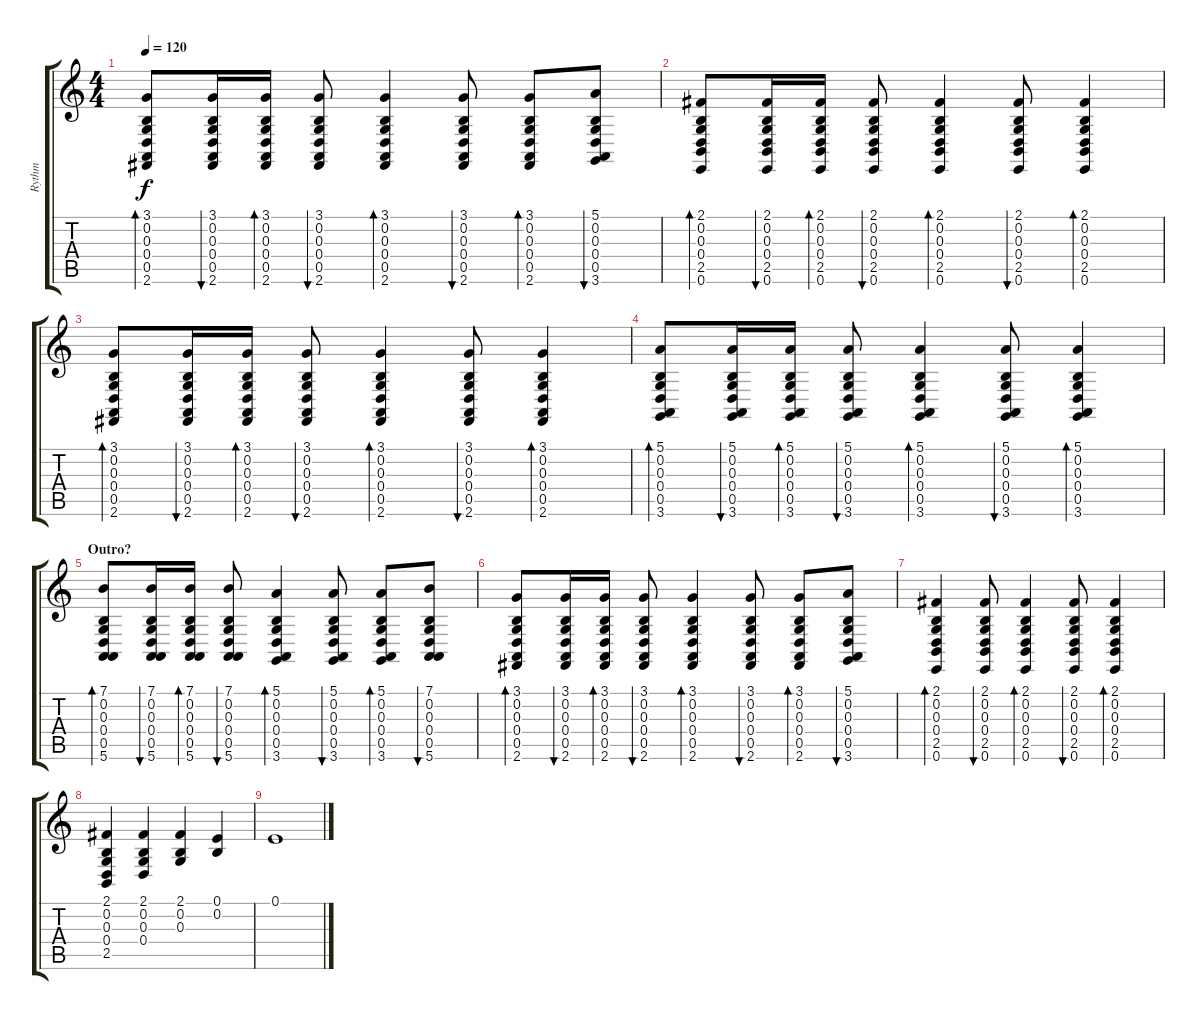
\track ("Rythm" "Rythm") {instrument cello}
\staff {score tabs}
\tuning (E4 B3 G3 D3 A2 E2) {hide}
\ts (4 4)
\tempo 120
\clef g2
\ks c
(3.1 0.2 0.3 0.4 0.5 2.6).8{bd 60 dy f} (3.1 0.2 0.3 0.4 0.5 2.6).16{bu 60} (3.1 0.2 0.3 0.4 0.5 2.6).16{bd 60} (3.1 0.2 0.3 0.4 0.5 2.6).8{bu 60} (3.1 0.2 0.3 0.4 0.5 2.6).4{bd 60} (3.1 0.2 0.3 0.4 0.5 2.6).8{bu 60} (3.1 0.2 0.3 0.4 0.5 2.6).8{bd 60} (5.1 0.2 0.3 0.4 0.5 3.6).8{bu 60} |
(2.1 0.2 0.3 0.4 2.5 0.6).8{bd 60} (2.1 0.2 0.3 0.4 2.5 0.6).16{bu 60} (2.1 0.2 0.3 0.4 2.5 0.6).16{bd 60} (2.1 0.2 0.3 0.4 2.5 0.6).8{bu 60} (2.1 0.2 0.3 0.4 2.5 0.6).4{bd 60} (2.1 0.2 0.3 0.4 2.5 0.6).8{bu 60} (2.1 0.2 0.3 0.4 2.5 0.6).4{bd 60} |
(3.1 0.2 0.3 0.4 0.5 2.6).8{bd 60} (3.1 0.2 0.3 0.4 0.5 2.6).16{bu 60} (3.1 0.2 0.3 0.4 0.5 2.6).16{bd 60} (3.1 0.2 0.3 0.4 0.5 2.6).8{bu 60} (3.1 0.2 0.3 0.4 0.5 2.6).4{bd 60} (3.1 0.2 0.3 0.4 0.5 2.6).8{bu 60} (3.1 0.2 0.3 0.4 0.5 2.6).4{bd 60} |
(5.1 0.2 0.3 0.4 0.5 3.6).8{bd 60} (5.1 0.2 0.3 0.4 0.5 3.6).16{bu 60} (5.1 0.2 0.3 0.4 0.5 3.6).16{bd 60} (5.1 0.2 0.3 0.4 0.5 3.6).8{bu 60} (5.1 0.2 0.3 0.4 0.5 3.6).4{bd 60} (5.1 0.2 0.3 0.4 0.5 3.6).8{bu 60} (5.1 0.2 0.3 0.4 0.5 3.6).4{bd 60} |
\section ("" "Outro?")
(7.1 0.2 0.3 0.4 0.5 5.6).8{bd 60} (7.1 0.2 0.3 0.4 0.5 5.6).16{bu 60} (7.1 0.2 0.3 0.4 0.5 5.6).16{bd 60} (7.1 0.2 0.3 0.4 0.5 5.6).8{bu 60} (5.1 0.2 0.3 0.4 0.5 3.6).4{bd 60} (5.1 0.2 0.3 0.4 0.5 3.6).8{bu 60} (5.1 0.2 0.3 0.4 0.5 3.6).8{bd 60} (7.1 0.2 0.3 0.4 0.5 5.6).8{bu 60} |
(3.1 0.2 0.3 0.4 0.5 2.6).8{bd 60} (3.1 0.2 0.3 0.4 0.5 2.6).16{bu 60} (3.1 0.2 0.3 0.4 0.5 2.6).16{bd 60} (3.1 0.2 0.3 0.4 0.5 2.6).8{bu 60} (3.1 0.2 0.3 0.4 0.5 2.6).4{bd 60} (3.1 0.2 0.3 0.4 0.5 2.6).8{bu 60} (3.1 0.2 0.3 0.4 0.5 2.6).8{bd 60} (5.1 0.2 0.3 0.4 0.5 3.6).8{bu 60} |
(2.1 0.2 0.3 0.4 2.5 0.6).4{bd 60} (2.1 0.2 0.3 0.4 2.5 0.6).8{bu 60} (2.1 0.2 0.3 0.4 2.5 0.6).4{bd 60} (2.1 0.2 0.3 0.4 2.5 0.6).8{bu 60} (2.1 0.2 0.3 0.4 2.5 0.6).4{bd 60} |
(2.1 0.2 0.3 0.4 2.5).4 (2.1 0.2 0.3 0.4).4 (2.1 0.2 0.3).4 (0.1 0.2).4 |
0.1.1
